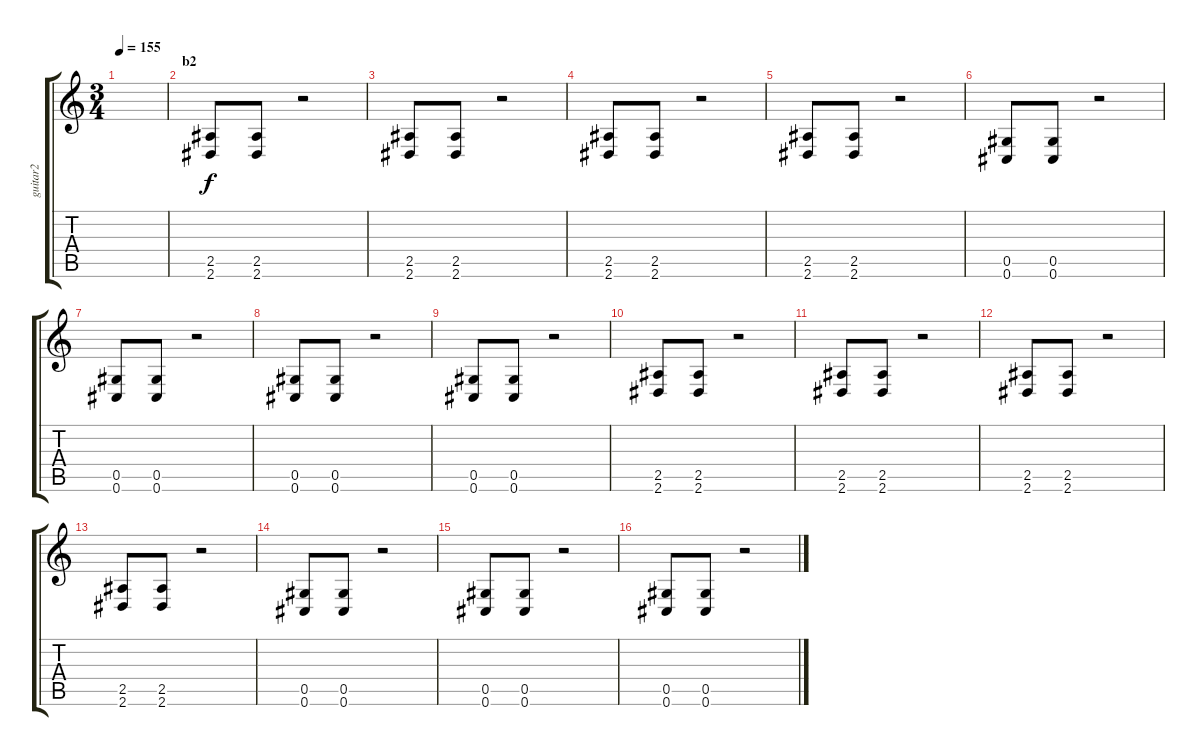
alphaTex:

\track ("guitar2" "guitar2") {instrument distortionguitar}
\staff {score tabs}
\tuning (Eb4 Bb3 Gb3 Db3 Ab2 Db2) {hide}
\ts (3 4)
\tempo 155
\clef g2
\ks c
|
\section ("" "b2")
(2.5 2.6).8 (2.5 2.6).8 r.2 |
(2.5 2.6).8 (2.5 2.6).8 r.2 |
(2.5 2.6).8 (2.5 2.6).8 r.2 |
(2.5 2.6).8 (2.5 2.6).8 r.2 |
(0.5 0.6).8 (0.5 0.6).8 r.2 |
(0.5 0.6).8 (0.5 0.6).8 r.2 |
(0.5 0.6).8 (0.5 0.6).8 r.2 |
(0.5 0.6).8 (0.5 0.6).8 r.2 |
(2.5 2.6).8 (2.5 2.6).8 r.2 |
(2.5 2.6).8 (2.5 2.6).8 r.2 |
(2.5 2.6).8 (2.5 2.6).8 r.2 |
(2.5 2.6).8 (2.5 2.6).8 r.2 |
(0.5 0.6).8 (0.5 0.6).8 r.2 |
(0.5 0.6).8 (0.5 0.6).8 r.2 |
(0.5 0.6).8 (0.5 0.6).8 r.2
